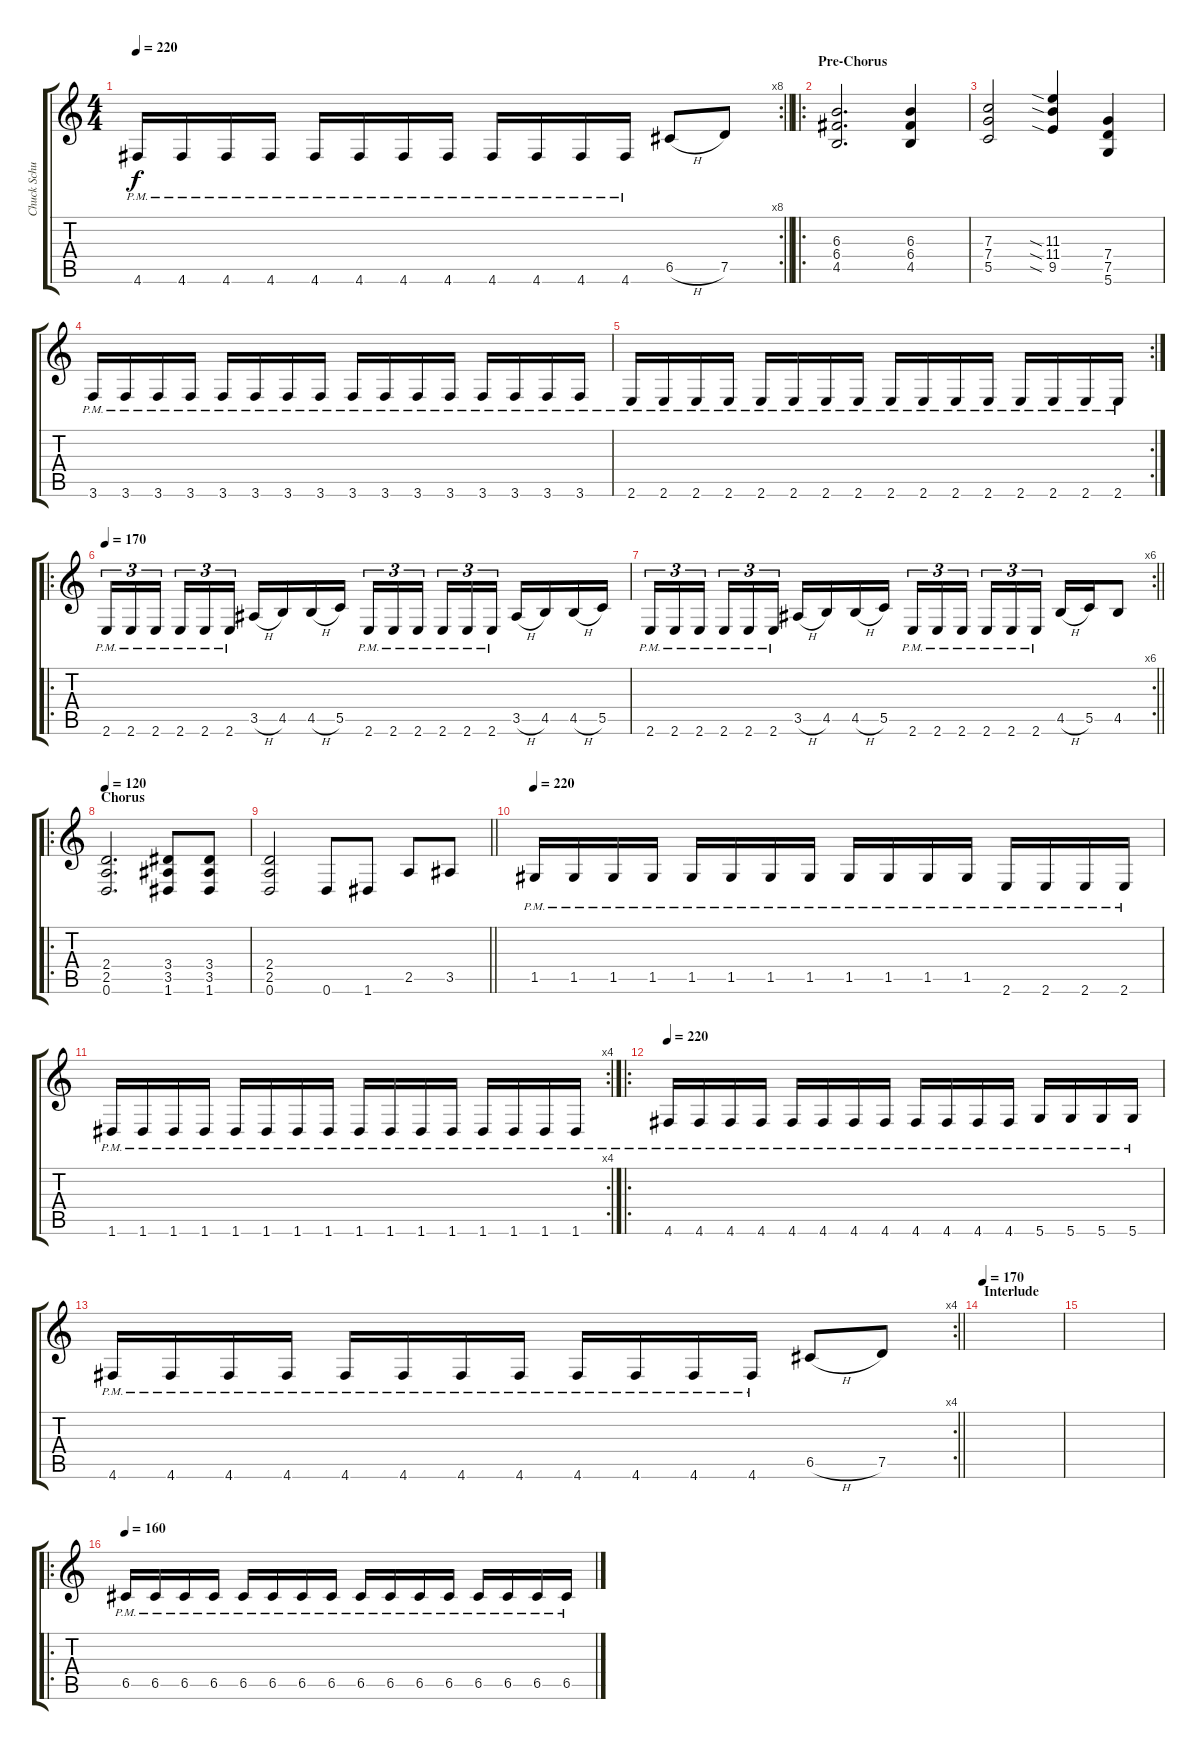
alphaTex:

\track ("Chuck Schuldiner" "Chuck Schu") {instrument distortionguitar}
\staff {score tabs}
\tuning (D4 A3 F3 C3 G2 D2) {hide}
\rc 8
\ts (4 4)
\tempo 220
\clef g2
\barLineRight lightlight
\ks c
4.6{pm}.16{dy f} 4.6{pm}.16 4.6{pm}.16 4.6{pm}.16 4.6{pm}.16 4.6{pm}.16 4.6{pm}.16 4.6{pm}.16 4.6{pm}.16 4.6{pm}.16 4.6{pm}.16 4.6{pm}.16 6.5{h}.8 7.5.8 |
\ro
\section ("" "Pre-Chorus")
(6.3 6.4 4.5).2{d} (6.3 6.4 4.5).4 |
(7.3 7.4 5.5).2 (11.3{sia} 11.4{sia} 9.5{sia}).4 (7.4 7.5 5.6).4 |
3.6{pm}.16 3.6{pm}.16 3.6{pm}.16 3.6{pm}.16 3.6{pm}.16 3.6{pm}.16 3.6{pm}.16 3.6{pm}.16 3.6{pm}.16 3.6{pm}.16 3.6{pm}.16 3.6{pm}.16 3.6{pm}.16 3.6{pm}.16 3.6{pm}.16 3.6{pm}.16 |
\rc 2
2.6{pm}.16 2.6{pm}.16 2.6{pm}.16 2.6{pm}.16 2.6{pm}.16 2.6{pm}.16 2.6{pm}.16 2.6{pm}.16 2.6{pm}.16 2.6{pm}.16 2.6{pm}.16 2.6{pm}.16 2.6{pm}.16 2.6{pm}.16 2.6{pm}.16 2.6{pm}.16 |
\ro
\tempo 170
2.6{pm}.16{tu (3 2)} 2.6{pm}.16{tu (3 2)} 2.6{pm}.16{tu (3 2) beam splitsecondary} 2.6{pm}.16{tu (3 2)} 2.6{pm}.16{tu (3 2)} 2.6{pm}.16{tu (3 2)} 3.5{h}.16 4.5.16 4.5{h}.16 5.5.16 2.6{pm}.16{tu (3 2)} 2.6{pm}.16{tu (3 2)} 2.6{pm}.16{tu (3 2) beam splitsecondary} 2.6{pm}.16{tu (3 2)} 2.6{pm}.16{tu (3 2)} 2.6{pm}.16{tu (3 2)} 3.5{h}.16 4.5.16 4.5{h}.16 5.5.16 |
\rc 6
\barLineRight lightlight
2.6{pm}.16{tu (3 2)} 2.6{pm}.16{tu (3 2)} 2.6{pm}.16{tu (3 2) beam splitsecondary} 2.6{pm}.16{tu (3 2)} 2.6{pm}.16{tu (3 2)} 2.6{pm}.16{tu (3 2)} 3.5{h}.16 4.5.16 4.5{h}.16 5.5.16 2.6{pm}.16{tu (3 2)} 2.6{pm}.16{tu (3 2)} 2.6{pm}.16{tu (3 2) beam splitsecondary} 2.6{pm}.16{tu (3 2)} 2.6{pm}.16{tu (3 2)} 2.6{pm}.16{tu (3 2)} 4.5{h}.16 5.5.16 4.5.8 |
\ro
\section ("" "Chorus")
\tempo 120
(2.4 2.5 0.6).2{d} (3.4 3.5 1.6).8 (3.4 3.5 1.6).8 |
\barLineRight lightlight
(2.4 2.5 0.6).2 0.6.8 1.6.8 2.5.8 3.5.8 |
\tempo 220
1.5{pm}.16 1.5{pm}.16 1.5{pm}.16 1.5{pm}.16 1.5{pm}.16 1.5{pm}.16 1.5{pm}.16 1.5{pm}.16 1.5{pm}.16 1.5{pm}.16 1.5{pm}.16 1.5{pm}.16 2.6{pm}.16 2.6{pm}.16 2.6{pm}.16 2.6{pm}.16 |
\rc 4
1.6{pm}.16 1.6{pm}.16 1.6{pm}.16 1.6{pm}.16 1.6{pm}.16 1.6{pm}.16 1.6{pm}.16 1.6{pm}.16 1.6{pm}.16 1.6{pm}.16 1.6{pm}.16 1.6{pm}.16 1.6{pm}.16 1.6{pm}.16 1.6{pm}.16 1.6{pm}.16 |
\ro
\tempo 220
4.6{pm}.16 4.6{pm}.16 4.6{pm}.16 4.6{pm}.16 4.6{pm}.16 4.6{pm}.16 4.6{pm}.16 4.6{pm}.16 4.6{pm}.16 4.6{pm}.16 4.6{pm}.16 4.6{pm}.16 5.6{pm}.16 5.6{pm}.16 5.6{pm}.16 5.6{pm}.16 |
\rc 4
\barLineRight lightlight
4.6{pm}.16 4.6{pm}.16 4.6{pm}.16 4.6{pm}.16 4.6{pm}.16 4.6{pm}.16 4.6{pm}.16 4.6{pm}.16 4.6{pm}.16 4.6{pm}.16 4.6{pm}.16 4.6{pm}.16 6.5{h}.8 7.5.8 |
\section ("" "Interlude")
\tempo 170
|
|
\ro
\tempo 170
\tempo 160
6.5{pm}.16 6.5{pm}.16 6.5{pm}.16 6.5{pm}.16 6.5{pm}.16 6.5{pm}.16 6.5{pm}.16 6.5{pm}.16 6.5{pm}.16 6.5{pm}.16 6.5{pm}.16 6.5{pm}.16 6.5{pm}.16 6.5{pm}.16 6.5{pm}.16 6.5{pm}.16
